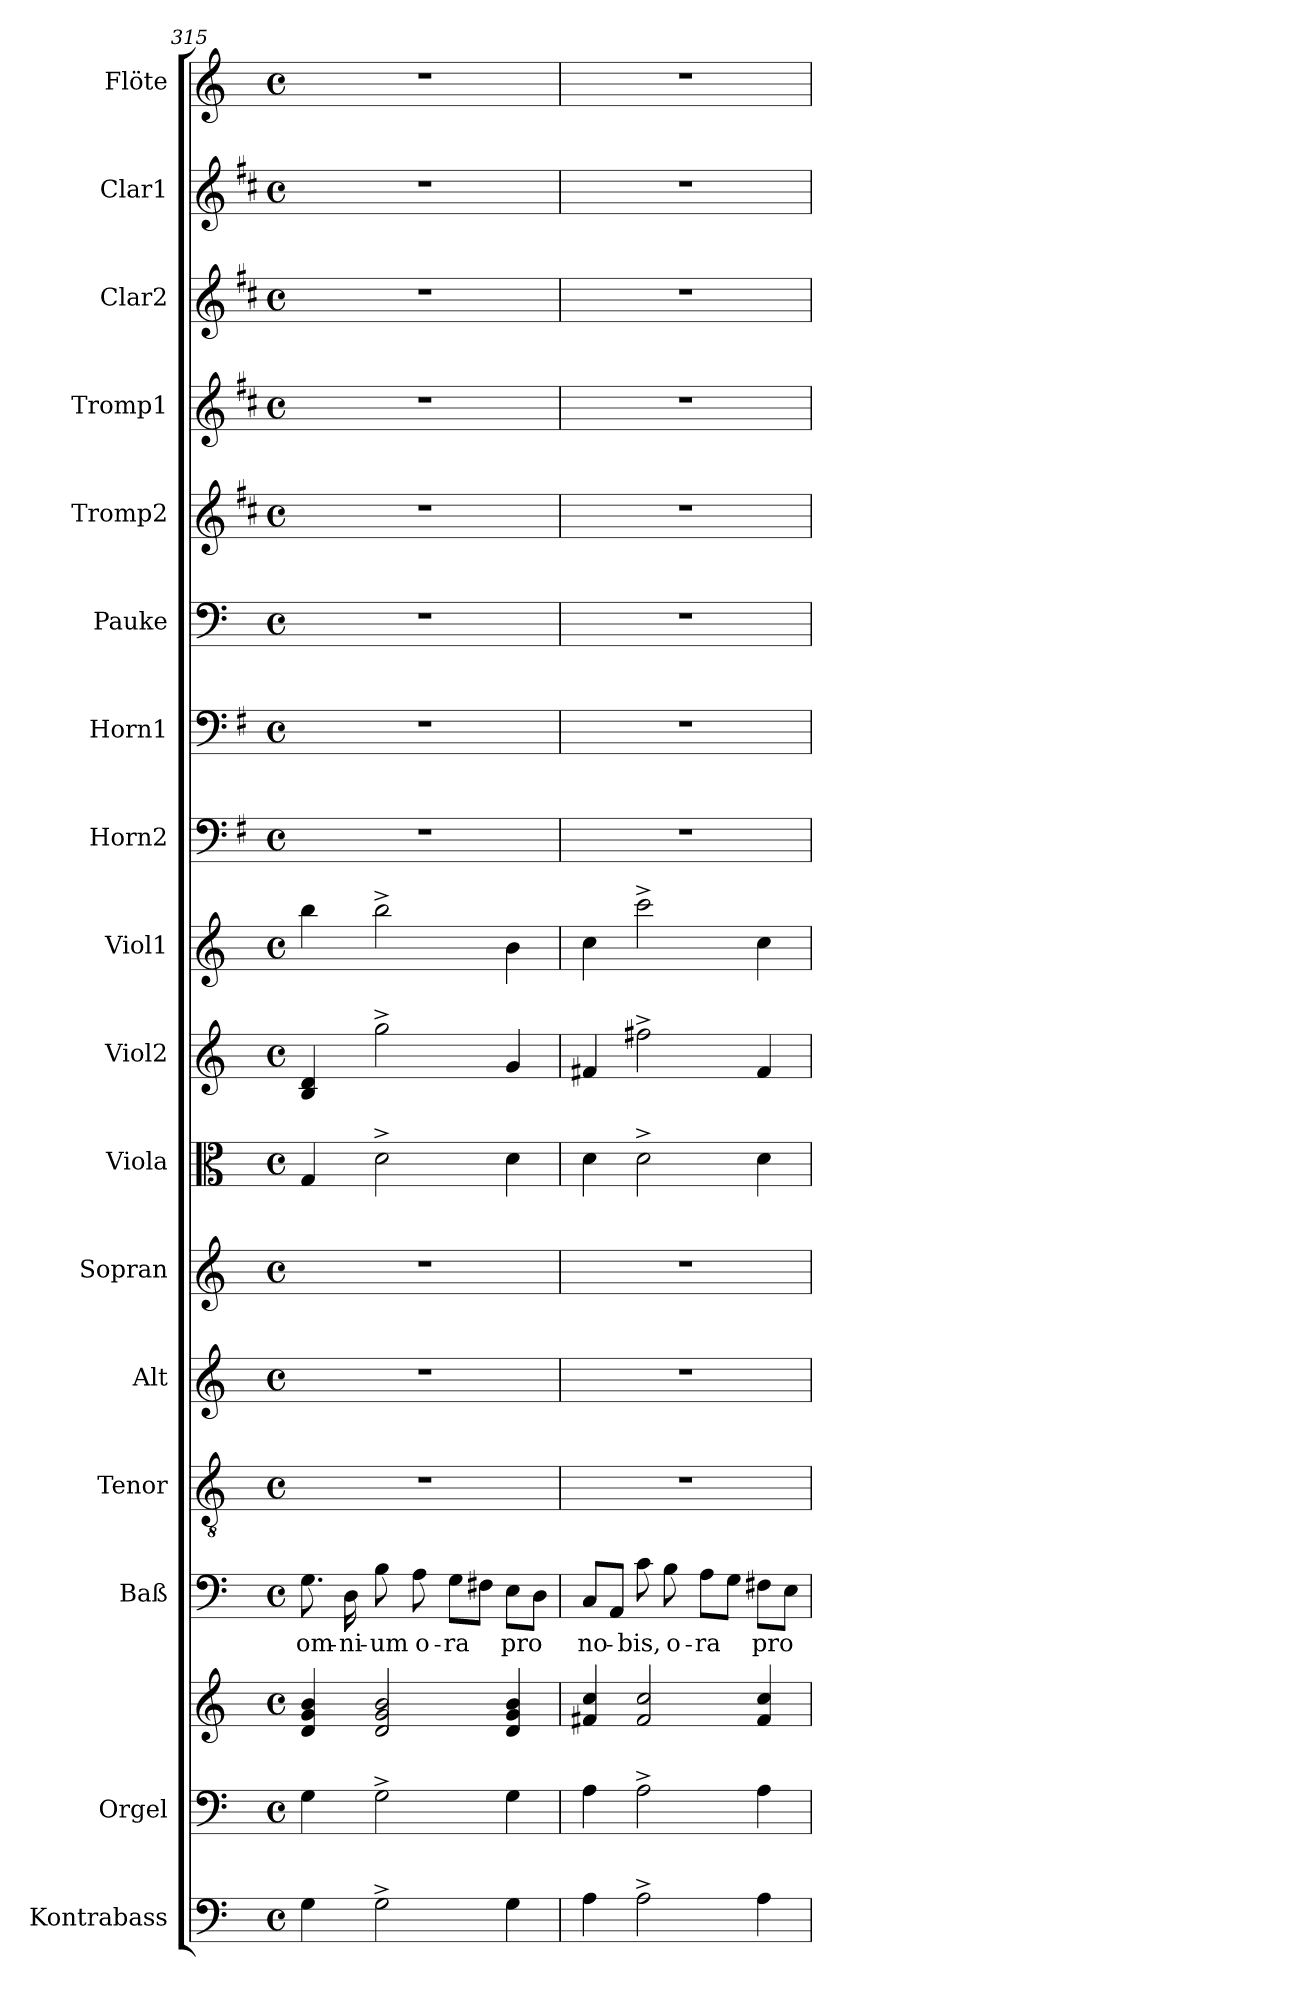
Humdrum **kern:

**kern	**kern	**kern	**kern	**text	**kern	**kern	**kern	**kern	**kern	**kern	**kern	**kern	**kern	**kern	**kern	**kern	**kern	**kern
*part17	*part16	*part16	*part15	*part15	*part14	*part13	*part12	*part11	*part10	*part9	*part8	*part7	*part6	*part5	*part4	*part3	*part2	*part1
*staff18	*staff17	*staff16	*staff15	*staff15	*staff14	*staff13	*staff12	*staff11	*staff10	*staff9	*staff8	*staff7	*staff6	*staff5	*staff4	*staff3	*staff2	*staff1
*I"Kontrabass	*I"Orgel	*	*I"Baß	*	*I"Tenor	*I"Alt	*I"Sopran	*I"Viola	*I"Viol2	*I"Viol1	*I"Horn2	*I"Horn1	*I"Pauke	*I"Tromp2	*I"Tromp1	*I"Clar2	*I"Clar1	*I"Flöte
*I'Kb	*	*	*I'B	*	*I'T	*I'A	*I'S	*I'Vla	*I'Vl2	*I'Vl1	*I'Hr2	*I'Hr1	*I'Pk	*I'Tr2	*I'Tr1	*I'Cl2	*I'Cl1	*I'Fl
*clefF4	*clefF4	*clefG2	*clefF4	*	*clefGv2	*clefG2	*clefG2	*clefC3	*clefG2	*clefG2	*clefF4	*clefF4	*clefF4	*clefG2	*clefG2	*clefG2	*clefG2	*clefG2
*ITrd7c12	*	*	*	*	*	*	*	*	*	*	*ITrd4c7	*ITrd4c7	*	*ITrd1c2	*ITrd1c2	*ITrd1c2	*ITrd1c2	*
*k[]	*k[]	*k[]	*k[]	*	*k[]	*k[]	*k[]	*k[]	*k[]	*k[]	*k[]	*k[]	*k[]	*k[]	*k[]	*k[]	*k[]	*k[]
*C:	*C:	*C:	*C:	*	*C:	*C:	*C:	*C:	*C:	*C:	*C:	*C:	*C:	*C:	*C:	*C:	*C:	*C:
*M4/4	*M4/4	*M4/4	*M4/4	*	*M4/4	*M4/4	*M4/4	*M4/4	*M4/4	*M4/4	*M4/4	*M4/4	*M4/4	*M4/4	*M4/4	*M4/4	*M4/4	*M4/4
*met(c)	*met(c)	*met(c)	*met(c)	*	*met(c)	*met(c)	*met(c)	*met(c)	*met(c)	*met(c)	*met(c)	*met(c)	*met(c)	*met(c)	*met(c)	*met(c)	*met(c)	*met(c)
=315	=315	=315	=315	=315	=315	=315	=315	=315	=315	=315	=315	=315	=315	=315	=315	=315	=315	=315
!	!	!	!	!LO:LY:b	!	!	!	!	!	!	!	!	!	!	!	!	!	!
4GG\	4G\	4d/ 4g/ 4b/	8.G\	om-	1r	1r	1r	4G/	4B/ 4d/	4bb\	1r	1r	1r	1r	1r	1r	1r	1r
!	!	!	!	!LO:LY:b	!	!	!	!	!	!	!	!	!	!	!	!	!	!
.	.	.	16D\	-ni-	.	.	.	.	.	.	.	.	.	.	.	.	.	.
!	!	!	!	!LO:LY:b	!	!	!	!	!	!	!	!	!	!	!	!	!	!
2GG^>\	2G^>\	2d/ 2g/ 2b/	8B\	-um	.	.	.	2d^>\	2gg^>\	2bb^>\	.	.	.	.	.	.	.	.
!	!	!	!	!LO:LY:b	!	!	!	!	!	!	!	!	!	!	!	!	!	!
.	.	.	8A\	o-	.	.	.	.	.	.	.	.	.	.	.	.	.	.
!	!	!	!	!LO:LY:b	!	!	!	!	!	!	!	!	!	!	!	!	!	!
.	.	.	8G\L	-ra	.	.	.	.	.	.	.	.	.	.	.	.	.	.
.	.	.	8F#X\J	.	.	.	.	.	.	.	.	.	.	.	.	.	.	.
!	!	!	!	!LO:LY:b	!	!	!	!	!	!	!	!	!	!	!	!	!	!
4GG\	4G\	4d/ 4g/ 4b/	8E\L	pro	.	.	.	4d\	4g/	4b\	.	.	.	.	.	.	.	.
.	.	.	8D\J	.	.	.	.	.	.	.	.	.	.	.	.	.	.	.
=316	=316	=316	=316	=316	=316	=316	=316	=316	=316	=316	=316	=316	=316	=316	=316	=316	=316	=316
!	!	!	!	!LO:LY:b	!	!	!	!	!	!	!	!	!	!	!	!	!	!
4AA\	4A\	4f#X/ 4cc/	8C/L	no-	1r	1r	1r	4d\	4f#X/	4cc\	1r	1r	1r	1r	1r	1r	1r	1r
.	.	.	8AA/J	.	.	.	.	.	.	.	.	.	.	.	.	.	.	.
!	!	!	!	!LO:LY:b	!	!	!	!	!	!	!	!	!	!	!	!	!	!
2AA^>\	2A^>\	2f#/ 2cc/	8c\	-bis,	.	.	.	2d^>\	2ff#X^>\	2ccc^>\	.	.	.	.	.	.	.	.
!	!	!	!	!LO:LY:b	!	!	!	!	!	!	!	!	!	!	!	!	!	!
.	.	.	8B\	o-	.	.	.	.	.	.	.	.	.	.	.	.	.	.
!	!	!	!	!LO:LY:b	!	!	!	!	!	!	!	!	!	!	!	!	!	!
.	.	.	8A\L	-ra	.	.	.	.	.	.	.	.	.	.	.	.	.	.
.	.	.	8G\J	.	.	.	.	.	.	.	.	.	.	.	.	.	.	.
!	!	!	!	!LO:LY:b	!	!	!	!	!	!	!	!	!	!	!	!	!	!
4AA\	4A\	4f#/ 4cc/	8F#X\L	pro	.	.	.	4d\	4f#/	4cc\	.	.	.	.	.	.	.	.
.	.	.	8E\J	.	.	.	.	.	.	.	.	.	.	.	.	.	.	.
=	=	=	=	=	=	=	=	=	=	=	=	=	=	=	=	=	=	=
*-	*-	*-	*-	*-	*-	*-	*-	*-	*-	*-	*-	*-	*-	*-	*-	*-	*-	*-
